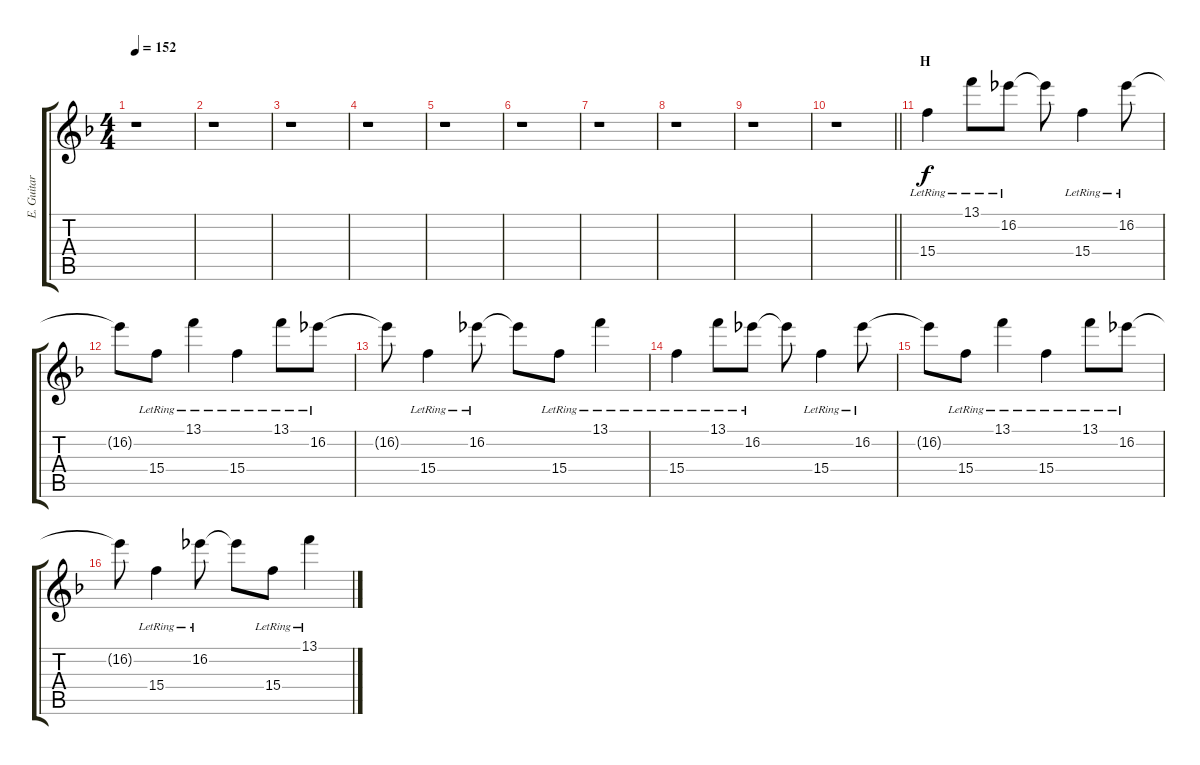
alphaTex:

\track ("E. Guitar IV" "E. Guitar ") {instrument electricguitarclean}
\staff {score tabs}
\tuning (E4 B3 G3 D3 A2 E2) {hide}
\ts (4 4)
\tempo 152
\clef g2
\ks f
r.1{dy f} |
r.1 |
r.1 |
r.1 |
r.1 |
r.1 |
r.1 |
r.1 |
r.1 |
\barLineRight lightlight
r.1 |
\section ("" "H")
15.4{lr}.4 13.1{lr}.8 16.2{lr}.8 16.2{t}.8 15.4{lr}.4 16.2{lr}.8 |
16.2{t}.8 15.4{lr}.8 13.1{lr}.4 15.4{lr}.4 13.1{lr}.8 16.2{lr}.8 |
16.2{t}.8 15.4{lr}.4 16.2{lr}.8 16.2{t}.8 15.4{lr}.8 13.1{lr}.4 |
15.4{lr}.4 13.1{lr}.8 16.2{lr}.8 16.2{t}.8 15.4{lr}.4 16.2{lr}.8 |
16.2{t}.8 15.4{lr}.8 13.1{lr}.4 15.4{lr}.4 13.1{lr}.8 16.2{lr}.8 |
16.2{t}.8 15.4{lr}.4 16.2{lr}.8 16.2{t}.8 15.4{lr}.8 13.1{lr}.4
